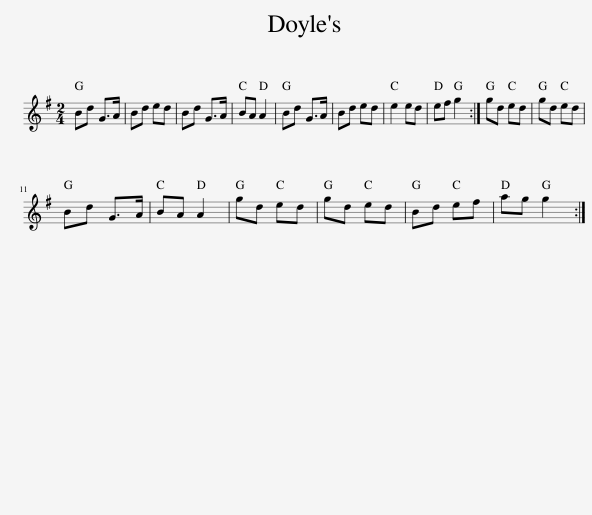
X:1
L:1/8
M:2/4
I:linebreak $
K:G
V:1 treble
V:1
 Bd G>A | Bd ed | Bd G>A | BA A2 | Bd G>A | %5
 Bd ed | e2 ed | ef g2 :| gd ed | gd ed |$ %10
 Bd G>A | BA A2 | gd ed | gd ed | Bd ef | %15
 ag g2 :| %16
